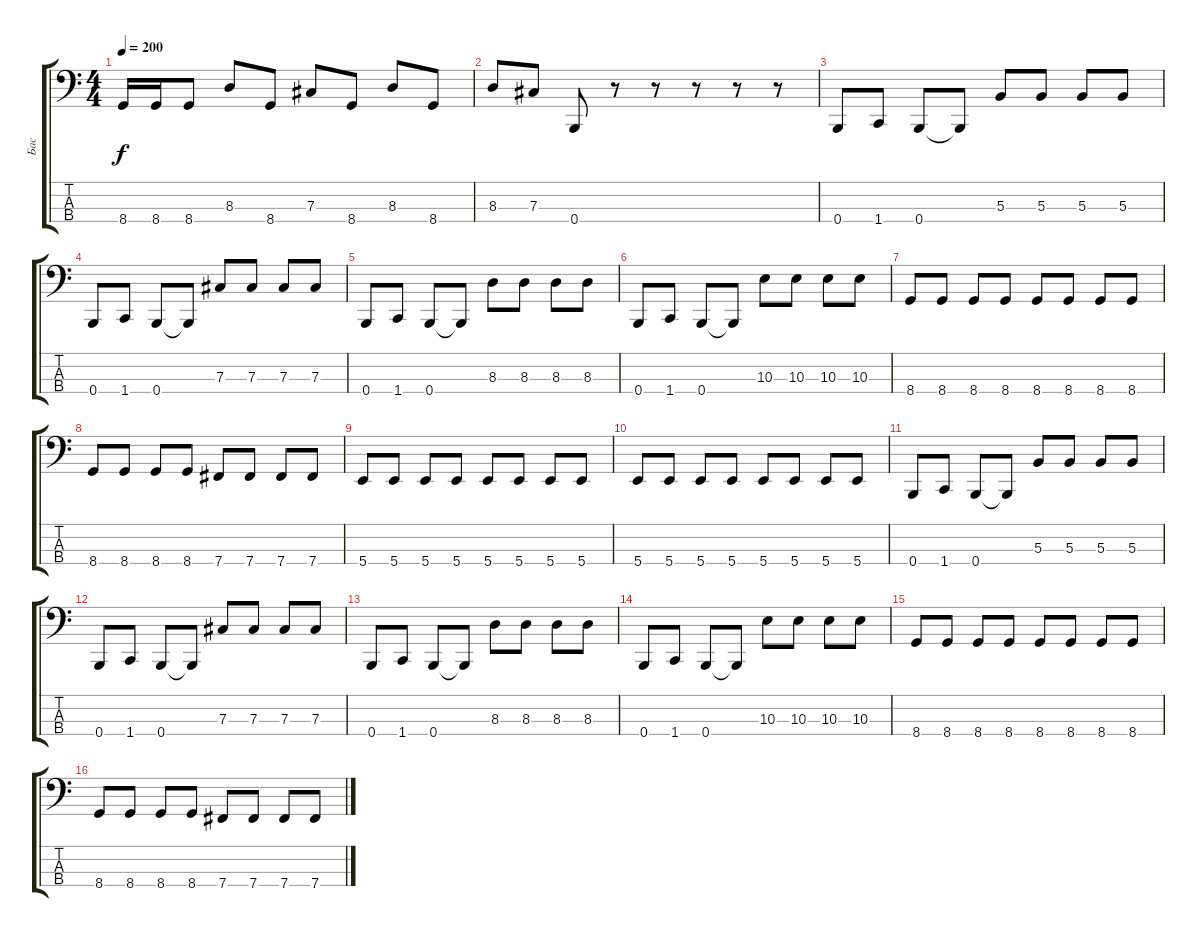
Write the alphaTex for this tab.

\track ("Бас" "Бас") {instrument electricbasspick}
\staff {score tabs}
\tuning (E2 B1 Gb1 B0) {hide}
\ts (4 4)
\tempo 200
\clef f4
\ks c
8.4.16{dy f} 8.4.16 8.4.8 8.3.8 8.4.8 7.3.8 8.4.8 8.3.8 8.4.8 |
8.3.8 7.3.8 0.4.8 r.8 r.8 r.8 r.8 r.8 |
0.4.8 1.4.8 0.4.8 0.4{t}.8 5.3.8 5.3.8 5.3.8 5.3.8 |
0.4.8 1.4.8 0.4.8 0.4{t}.8 7.3.8 7.3.8 7.3.8 7.3.8 |
0.4.8 1.4.8 0.4.8 0.4{t}.8 8.3.8 8.3.8 8.3.8 8.3.8 |
0.4.8 1.4.8 0.4.8 0.4{t}.8 10.3.8 10.3.8 10.3.8 10.3.8 |
8.4.8 8.4.8 8.4.8 8.4.8 8.4.8 8.4.8 8.4.8 8.4.8 |
8.4.8 8.4.8 8.4.8 8.4.8 7.4.8 7.4.8 7.4.8 7.4.8 |
5.4.8 5.4.8 5.4.8 5.4.8 5.4.8 5.4.8 5.4.8 5.4.8 |
5.4.8 5.4.8 5.4.8 5.4.8 5.4.8 5.4.8 5.4.8 5.4.8 |
0.4.8 1.4.8 0.4.8 0.4{t}.8 5.3.8 5.3.8 5.3.8 5.3.8 |
0.4.8 1.4.8 0.4.8 0.4{t}.8 7.3.8 7.3.8 7.3.8 7.3.8 |
0.4.8 1.4.8 0.4.8 0.4{t}.8 8.3.8 8.3.8 8.3.8 8.3.8 |
0.4.8 1.4.8 0.4.8 0.4{t}.8 10.3.8 10.3.8 10.3.8 10.3.8 |
8.4.8 8.4.8 8.4.8 8.4.8 8.4.8 8.4.8 8.4.8 8.4.8 |
8.4.8 8.4.8 8.4.8 8.4.8 7.4.8 7.4.8 7.4.8 7.4.8
